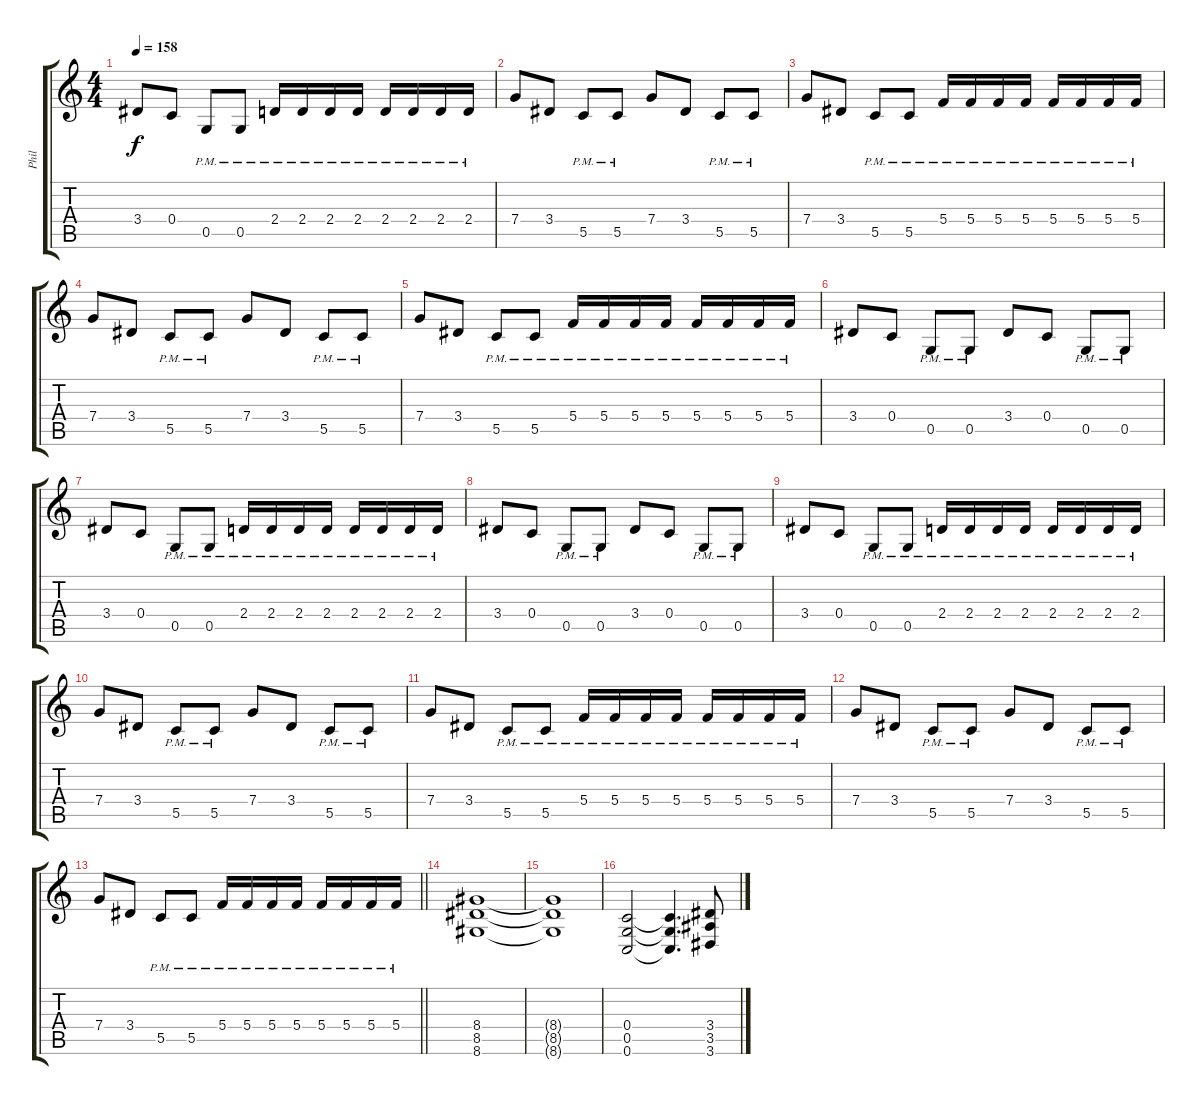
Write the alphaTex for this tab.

\track ("Phil" "Phil") {instrument distortionguitar}
\staff {score tabs}
\tuning (D4 A3 F3 C3 G2 C2) {hide}
\ts (4 4)
\tempo 158
\clef g2
\ks c
3.4.8{dy f} 0.4.8 0.5{pm}.8 0.5{pm}.8 2.4{pm}.16 2.4{pm}.16 2.4{pm}.16 2.4{pm}.16 2.4{pm}.16 2.4{pm}.16 2.4{pm}.16 2.4{pm}.16 |
7.4.8 3.4.8 5.5{pm}.8 5.5{pm}.8 7.4.8 3.4.8 5.5{pm}.8 5.5{pm}.8 |
7.4.8 3.4.8 5.5{pm}.8 5.5{pm}.8 5.4{pm}.16 5.4{pm}.16 5.4{pm}.16 5.4{pm}.16 5.4{pm}.16 5.4{pm}.16 5.4{pm}.16 5.4{pm}.16 |
7.4.8 3.4.8 5.5{pm}.8 5.5{pm}.8 7.4.8 3.4.8 5.5{pm}.8 5.5{pm}.8 |
7.4.8 3.4.8 5.5{pm}.8 5.5{pm}.8 5.4{pm}.16 5.4{pm}.16 5.4{pm}.16 5.4{pm}.16 5.4{pm}.16 5.4{pm}.16 5.4{pm}.16 5.4{pm}.16 |
3.4.8{balance 13} 0.4.8 0.5{pm}.8 0.5{pm}.8 3.4.8 0.4.8 0.5{pm}.8 0.5{pm}.8 |
3.4.8 0.4.8 0.5{pm}.8 0.5{pm}.8 2.4{pm}.16 2.4{pm}.16 2.4{pm}.16 2.4{pm}.16 2.4{pm}.16 2.4{pm}.16 2.4{pm}.16 2.4{pm}.16 |
3.4.8 0.4.8 0.5{pm}.8 0.5{pm}.8 3.4.8 0.4.8 0.5{pm}.8 0.5{pm}.8 |
3.4.8 0.4.8 0.5{pm}.8 0.5{pm}.8 2.4{pm}.16 2.4{pm}.16 2.4{pm}.16 2.4{pm}.16 2.4{pm}.16 2.4{pm}.16 2.4{pm}.16 2.4{pm}.16 |
7.4.8 3.4.8 5.5{pm}.8 5.5{pm}.8 7.4.8 3.4.8 5.5{pm}.8 5.5{pm}.8 |
7.4.8 3.4.8 5.5{pm}.8 5.5{pm}.8 5.4{pm}.16 5.4{pm}.16 5.4{pm}.16 5.4{pm}.16 5.4{pm}.16 5.4{pm}.16 5.4{pm}.16 5.4{pm}.16 |
7.4.8 3.4.8 5.5{pm}.8 5.5{pm}.8 7.4.8 3.4.8 5.5{pm}.8 5.5{pm}.8 |
\barLineRight lightlight
7.4.8 3.4.8 5.5{pm}.8 5.5{pm}.8 5.4{pm}.16 5.4{pm}.16 5.4{pm}.16 5.4{pm}.16 5.4{pm}.16 5.4{pm}.16 5.4{pm}.16 5.4{pm}.16 |
(8.4 8.5 8.6).1{balance 8} |
(8.4{t} 8.5{t} 8.6{t}).1 |
(0.4 0.5 0.6).2 (0.4{t} 0.5{t} 0.6{t}).4{d} (3.4 3.5 3.6).8
